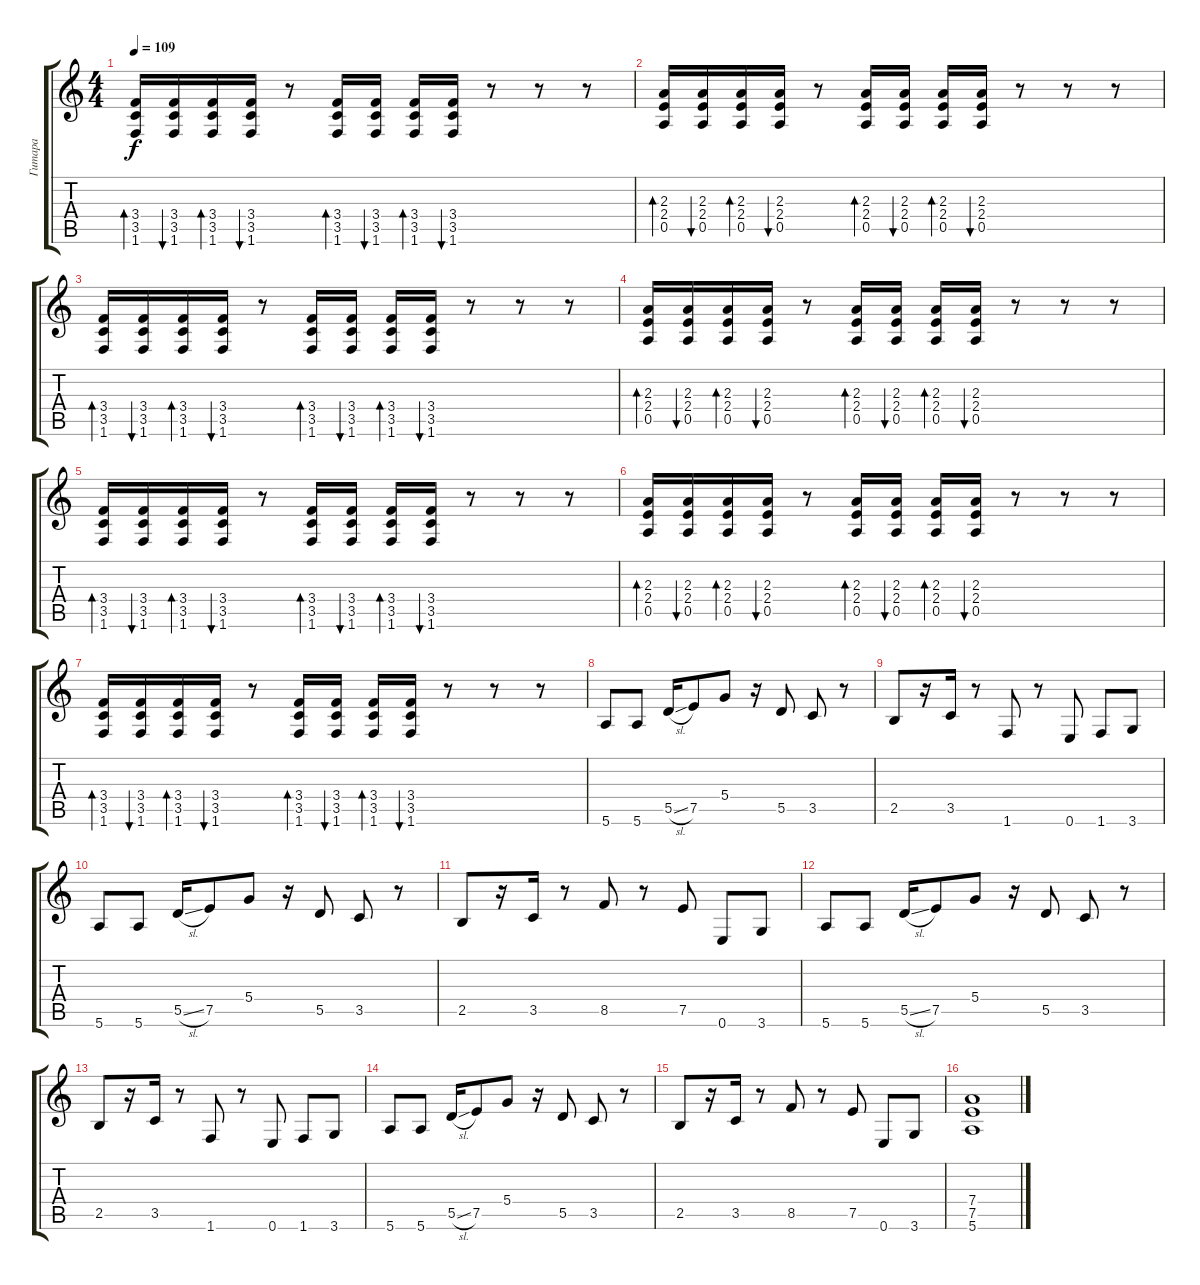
\track ("Гитара" "Гитара") {instrument distortionguitar}
\staff {score tabs}
\tuning (E4 B3 G3 D3 A2 E2) {hide}
\ts (4 4)
\tempo 109
\clef g2
\ks c
(3.4 3.5 1.6).16{bd 60 dy f} (3.4 3.5 1.6).16{bu 60} (3.4 3.5 1.6).16{bd 60} (3.4 3.5 1.6).16{bu 60} r.8 (3.4 3.5 1.6).16{bd 60} (3.4 3.5 1.6).16{bu 60} (3.4 3.5 1.6).16{bd 60} (3.4 3.5 1.6).16{bu 60} r.8 r.8 r.8 |
(2.3 2.4 0.5).16{bd 60} (2.3 2.4 0.5).16{bu 60} (2.3 2.4 0.5).16{bd 60} (2.3 2.4 0.5).16{bu 60} r.8 (2.3 2.4 0.5).16{bd 60} (2.3 2.4 0.5).16{bu 60} (2.3 2.4 0.5).16{bd 60} (2.3 2.4 0.5).16{bu 60} r.8 r.8 r.8 |
(3.4 3.5 1.6).16{bd 60} (3.4 3.5 1.6).16{bu 60} (3.4 3.5 1.6).16{bd 60} (3.4 3.5 1.6).16{bu 60} r.8 (3.4 3.5 1.6).16{bd 60} (3.4 3.5 1.6).16{bu 60} (3.4 3.5 1.6).16{bd 60} (3.4 3.5 1.6).16{bu 60} r.8 r.8 r.8 |
(2.3 2.4 0.5).16{bd 60} (2.3 2.4 0.5).16{bu 60} (2.3 2.4 0.5).16{bd 60} (2.3 2.4 0.5).16{bu 60} r.8 (2.3 2.4 0.5).16{bd 60} (2.3 2.4 0.5).16{bu 60} (2.3 2.4 0.5).16{bd 60} (2.3 2.4 0.5).16{bu 60} r.8 r.8 r.8 |
(3.4 3.5 1.6).16{bd 60} (3.4 3.5 1.6).16{bu 60} (3.4 3.5 1.6).16{bd 60} (3.4 3.5 1.6).16{bu 60} r.8 (3.4 3.5 1.6).16{bd 60} (3.4 3.5 1.6).16{bu 60} (3.4 3.5 1.6).16{bd 60} (3.4 3.5 1.6).16{bu 60} r.8 r.8 r.8 |
(2.3 2.4 0.5).16{bd 60} (2.3 2.4 0.5).16{bu 60} (2.3 2.4 0.5).16{bd 60} (2.3 2.4 0.5).16{bu 60} r.8 (2.3 2.4 0.5).16{bd 60} (2.3 2.4 0.5).16{bu 60} (2.3 2.4 0.5).16{bd 60} (2.3 2.4 0.5).16{bu 60} r.8 r.8 r.8 |
(3.4 3.5 1.6).16{bd 60} (3.4 3.5 1.6).16{bu 60} (3.4 3.5 1.6).16{bd 60} (3.4 3.5 1.6).16{bu 60} r.8 (3.4 3.5 1.6).16{bd 60} (3.4 3.5 1.6).16{bu 60} (3.4 3.5 1.6).16{bd 60} (3.4 3.5 1.6).16{bu 60} r.8 r.8 r.8 |
5.6.8 5.6.8 5.5{sl}.16 7.5.8 5.4.8 r.16 5.5.8 3.5.8 r.8 |
2.5.8 r.16 3.5.16 r.8 1.6.8 r.8 0.6.8 1.6.8 3.6.8 |
5.6.8 5.6.8 5.5{sl}.16 7.5.8 5.4.8 r.16 5.5.8 3.5.8 r.8 |
2.5.8 r.16 3.5.16 r.8 8.5.8 r.8 7.5.8 0.6.8 3.6.8 |
5.6.8 5.6.8 5.5{sl}.16 7.5.8 5.4.8 r.16 5.5.8 3.5.8 r.8 |
2.5.8 r.16 3.5.16 r.8 1.6.8 r.8 0.6.8 1.6.8 3.6.8 |
5.6.8 5.6.8 5.5{sl}.16 7.5.8 5.4.8 r.16 5.5.8 3.5.8 r.8 |
2.5.8 r.16 3.5.16 r.8 8.5.8 r.8 7.5.8 0.6.8 3.6.8 |
(7.4 7.5 5.6).1
